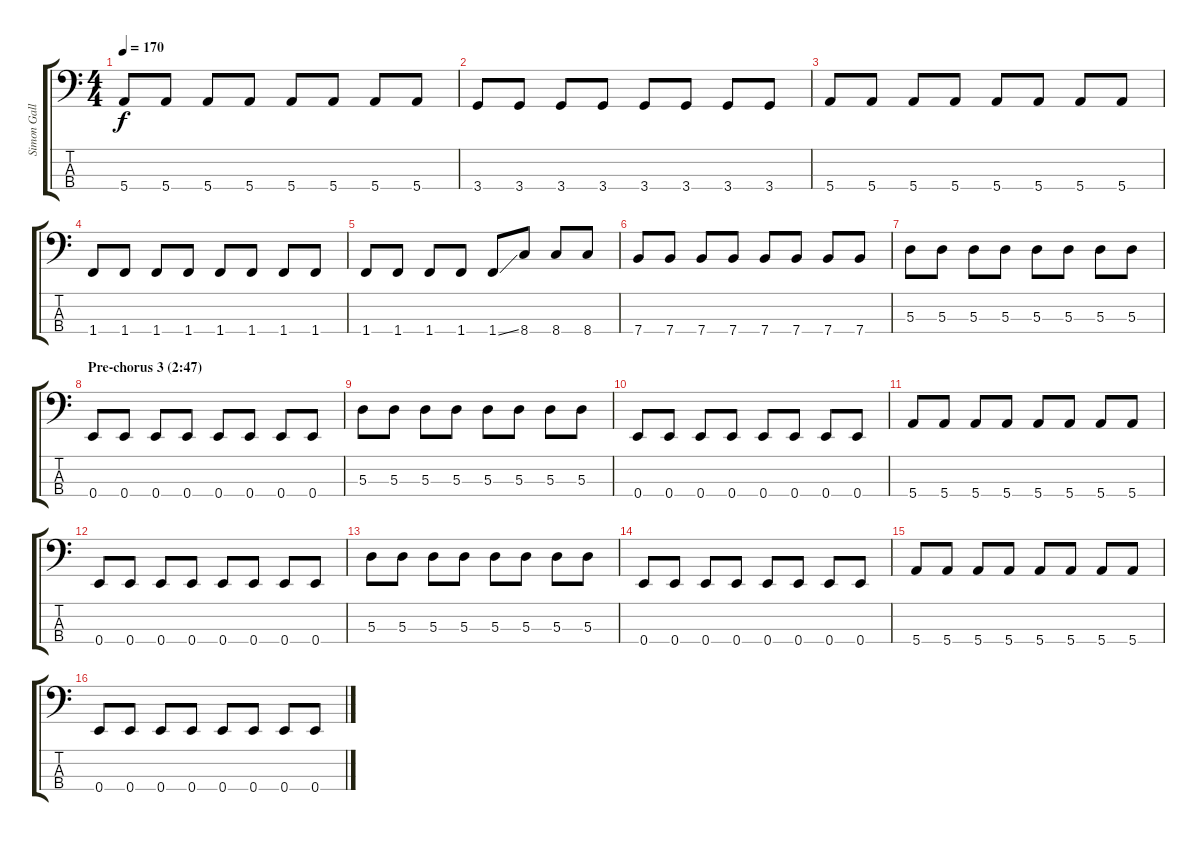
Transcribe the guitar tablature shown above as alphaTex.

\track ("Simon Gallup (bass)" "Simon Gall") {instrument electricbasspick}
\staff {score tabs}
\tuning (G2 D2 A1 E1) {hide}
\ts (4 4)
\tempo 170
\clef f4
\ks c
5.4.8{dy f} 5.4.8 5.4.8 5.4.8 5.4.8 5.4.8 5.4.8 5.4.8 |
3.4.8 3.4.8 3.4.8 3.4.8 3.4.8 3.4.8 3.4.8 3.4.8 |
5.4.8 5.4.8 5.4.8 5.4.8 5.4.8 5.4.8 5.4.8 5.4.8 |
1.4.8 1.4.8 1.4.8 1.4.8 1.4.8 1.4.8 1.4.8 1.4.8 |
1.4.8 1.4.8 1.4.8 1.4.8 1.4{ss}.8 8.4.8 8.4.8 8.4.8 |
7.4.8 7.4.8 7.4.8 7.4.8 7.4.8 7.4.8 7.4.8 7.4.8 |
5.3.8 5.3.8 5.3.8 5.3.8 5.3.8 5.3.8 5.3.8 5.3.8 |
\section ("" "Pre-chorus 3 (2:47)")
0.4.8 0.4.8 0.4.8 0.4.8 0.4.8 0.4.8 0.4.8 0.4.8 |
5.3.8 5.3.8 5.3.8 5.3.8 5.3.8 5.3.8 5.3.8 5.3.8 |
0.4.8 0.4.8 0.4.8 0.4.8 0.4.8 0.4.8 0.4.8 0.4.8 |
5.4.8 5.4.8 5.4.8 5.4.8 5.4.8 5.4.8 5.4.8 5.4.8 |
0.4.8 0.4.8 0.4.8 0.4.8 0.4.8 0.4.8 0.4.8 0.4.8 |
5.3.8 5.3.8 5.3.8 5.3.8 5.3.8 5.3.8 5.3.8 5.3.8 |
0.4.8 0.4.8 0.4.8 0.4.8 0.4.8 0.4.8 0.4.8 0.4.8 |
5.4.8 5.4.8 5.4.8 5.4.8 5.4.8 5.4.8 5.4.8 5.4.8 |
0.4.8 0.4.8 0.4.8 0.4.8 0.4.8 0.4.8 0.4.8 0.4.8
